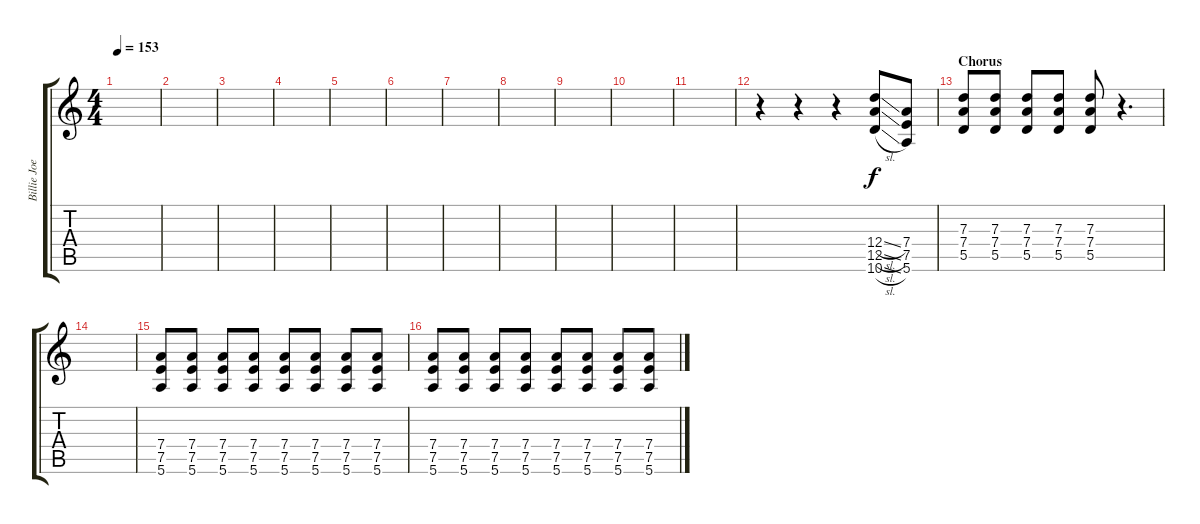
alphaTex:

\track ("Billie Joe Armstrong (Distortion Guitar)" "Billie Joe") {instrument distortionguitar}
\staff {score tabs}
\tuning (E4 B3 G3 D3 A2 E2) {hide}
\ts (4 4)
\tempo 153
\clef g2
\ks c
|
|
|
|
|
|
|
|
|
|
|
r.4 r.4 r.4 (12.4{sl} 12.5{sl} 10.6{sl}).8 (7.4 7.5 5.6).8 |
\section ("" "Chorus")
(7.3 7.4 5.5).8 (7.3 7.4 5.5).8 (7.3 7.4 5.5).8 (7.3 7.4 5.5).8 (7.3 7.4 5.5).8 r.4{d} |
|
(7.4 7.5 5.6).8 (7.4 7.5 5.6).8 (7.4 7.5 5.6).8 (7.4 7.5 5.6).8 (7.4 7.5 5.6).8 (7.4 7.5 5.6).8 (7.4 7.5 5.6).8 (7.4 7.5 5.6).8 |
(7.4 7.5 5.6).8 (7.4 7.5 5.6).8 (7.4 7.5 5.6).8 (7.4 7.5 5.6).8 (7.4 7.5 5.6).8 (7.4 7.5 5.6).8 (7.4 7.5 5.6).8 (7.4 7.5 5.6).8
